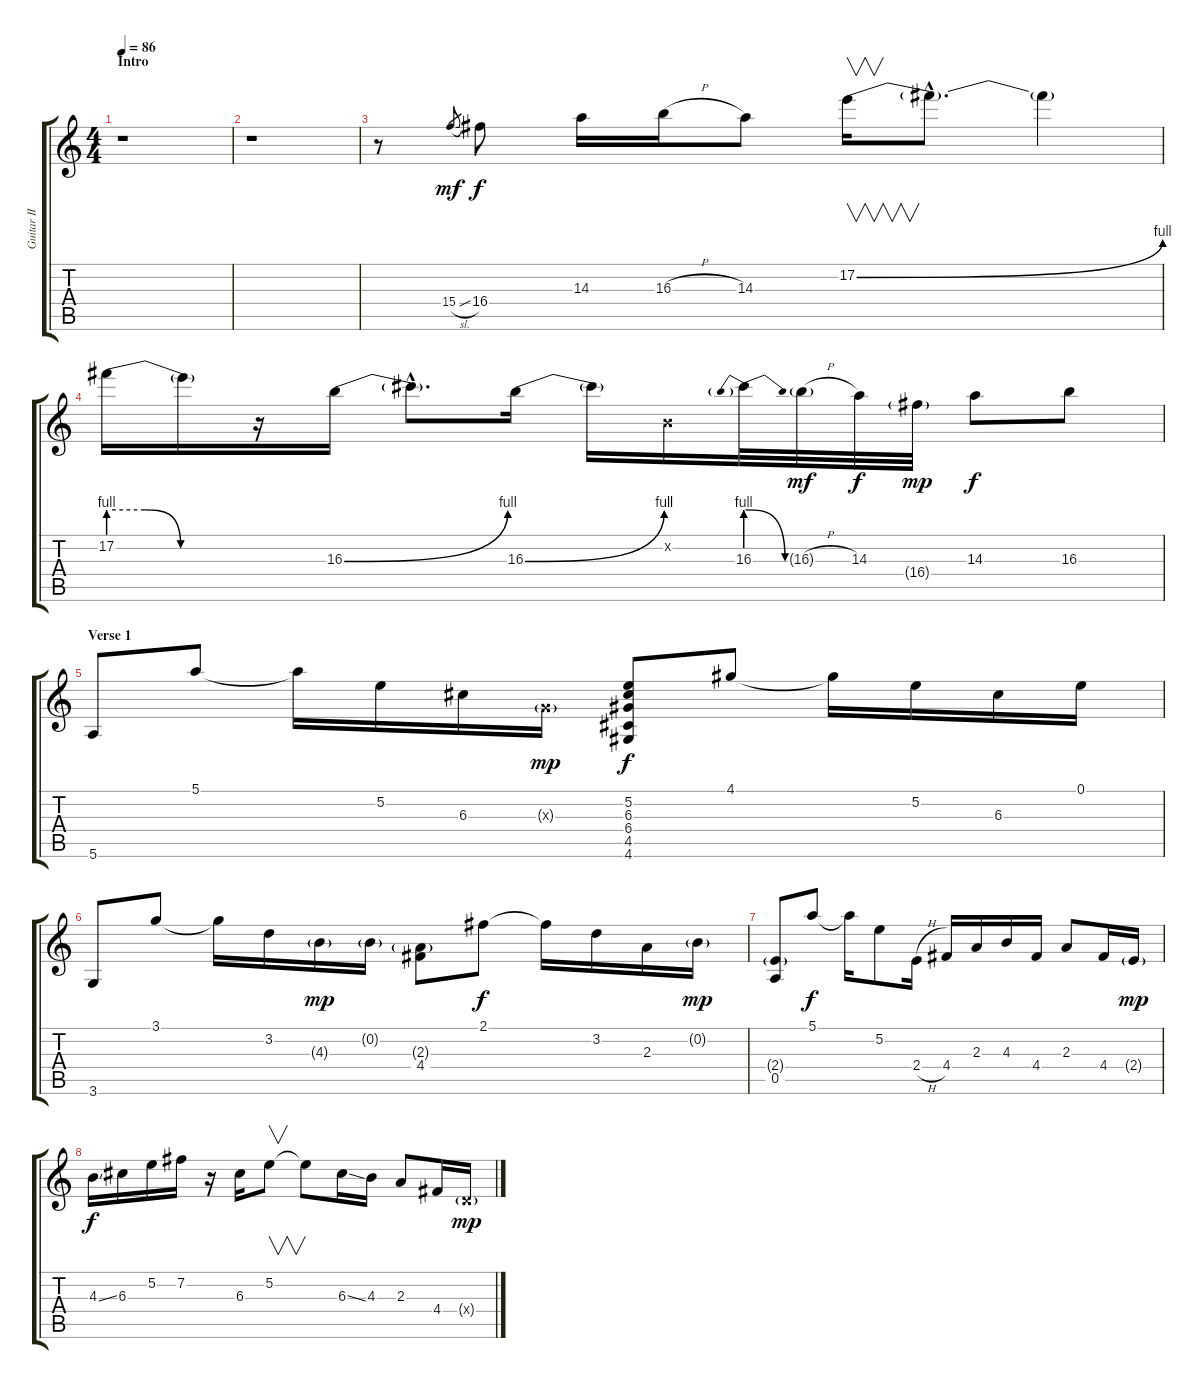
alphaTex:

\track ("Guitar II" "Guitar II") {instrument overdrivenguitar}
\staff {score tabs}
\tuning (E4 B3 G3 D3 A2 E2) {hide}
\ts (4 4)
\section ("" "Intro")
\tempo 86
\clef g2
\ks c
r.1{dy mf instrument overdrivenguitar} |
r.1 |
r.8{volume 13} 15.4{sl}.8{gr} 16.4.8{dy f} 14.3.16 16.3{h}.16 14.3.8 17.2{be (bend 0 0 60 4)}.16{v} 17.2{hac t}.8{d} 17.2{t}.4 |
17.2{be (custom 0 4 15 4 30 0 60 0)}.16 17.2{t}.16 r.16 16.3{be (bend 0 0 60 4)}.16 16.3{hac t}.8{d} 16.3{be (bend 0 0 60 4)}.16 16.3{t}.16 0.2{x}.16 16.3{be (prebendrelease 0 4 60 0)}.32 16.3{h g}.32{dy mf} 14.3.32{dy f} 16.4{g}.32{dy mp} 14.3.8{dy f} 16.3.8 |
\section ("" "Verse 1")
5.6.8{volume 11} 5.1.8 5.1{t}.16 5.2.16 6.3.16 0.3{g x}.16{dy mp} (5.2 6.3 6.4 4.5 4.6).8{dy f} 4.1.8 4.1{t}.16 5.2.16 6.3.16 0.1.16 |
3.6.8 3.1.8 3.1{t}.16 3.2.16 4.3{g}.16{dy mp} 0.2{g}.16 (2.3{g} 4.4).8 2.1.8{dy f} 2.1{t}.16 3.2.16 2.3.16 0.2{g}.16{dy mp} |
(2.4{g} 0.5).8 5.1.8{dy f} 5.1{t}.16 5.2.8 2.4{h}.16{volume 13} 4.4.16 2.3.16 4.3.16 4.4.16 2.3.8 4.4.16 2.4{g}.16{dy mp} |
4.3{ss}.16{dy f} 6.3.16 5.2.16 7.2.16 r.16 6.3.16 5.2.8{v} 5.2{t}.8 6.3{ss}.16 4.3.16 2.3.8 4.4.16 0.4{g x}.16{dy mp}
